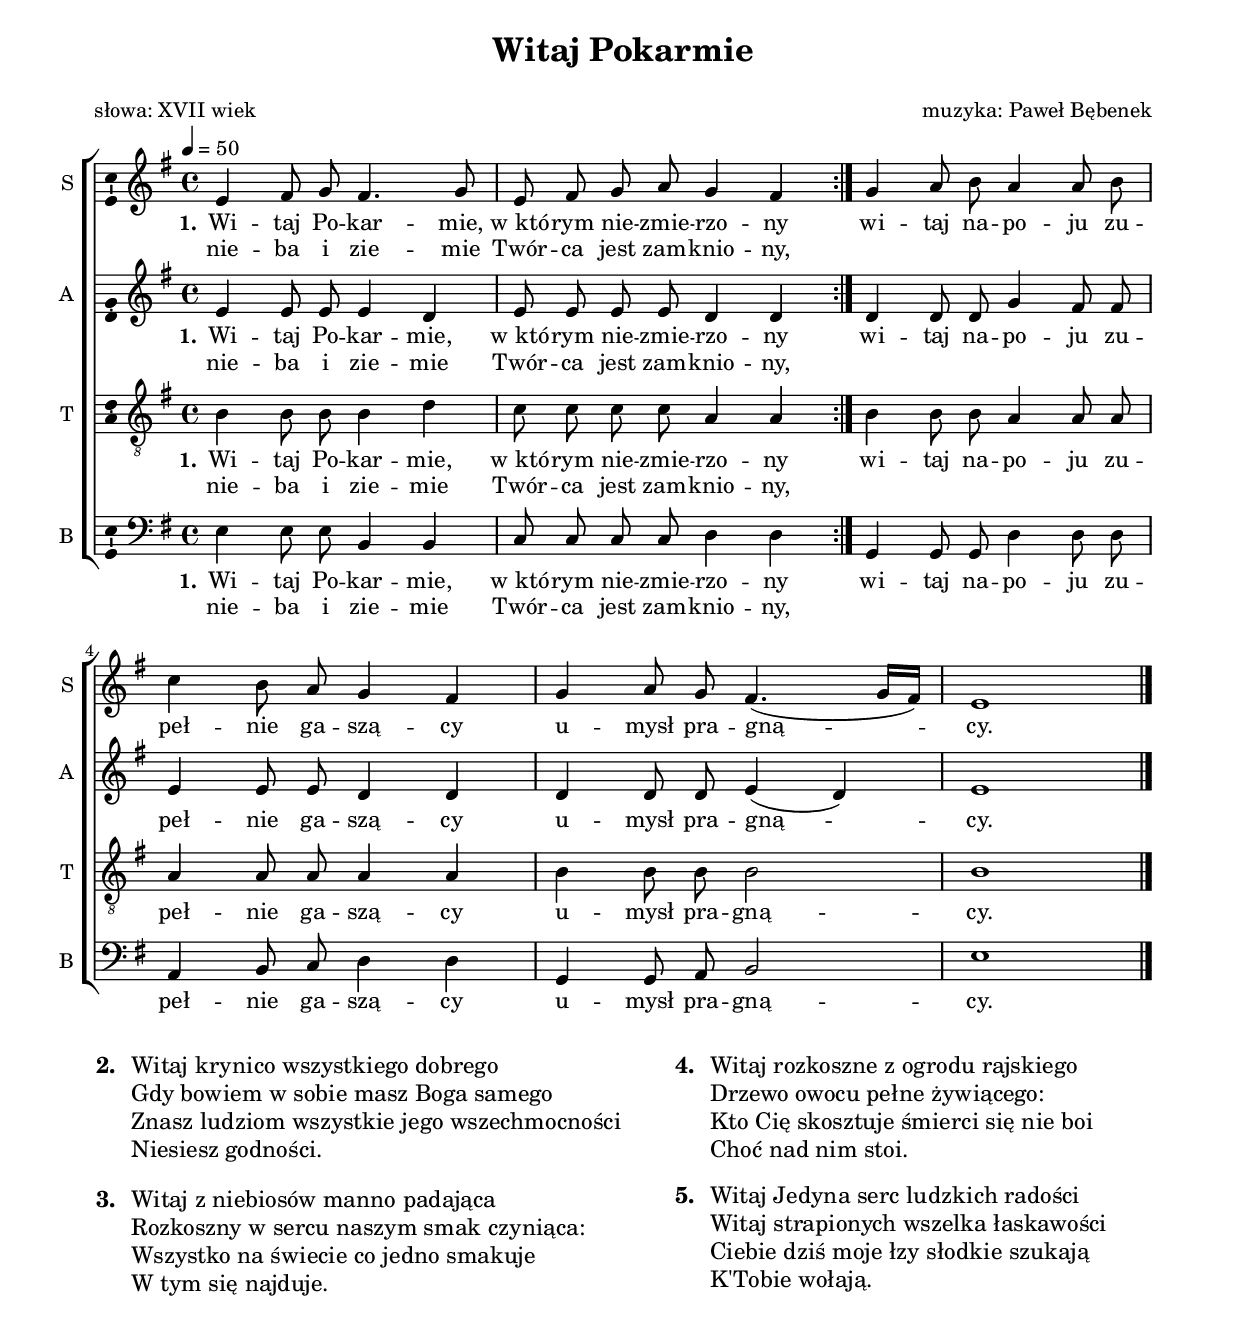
%{TODO:
  W kilku miejscach jest akord sus4,
  który rozwiązuje się na zwykły z tercją.
  Zapisywać to czy nie robić bałaganu?
  A może w ogóle nie zapisywać do tego akordów?
  Posłuchać samemu.
%}

\version "2.17.3"
#(set-global-staff-size 18)

\paper {
  indent = 0 \mm
  left-margin = 16 \mm
  right-margin = 15 \mm
  system-system-spacing #'basic-distance = 16
  top-markup-spacing #'basic-distance = 6
}

\header	{
  title = \markup \column { "Witaj Pokarmie" " " }
  % śpiewnik Jagodyński, strona 106
  % (http://www.dbc.wroc.pl/dlibra/publication?id=10057&tab=3)
  poet = "słowa: XVII wiek"
  composer = "muzyka: Paweł Bębenek"
}
%--------------------------------MELODIA
melodiaSopranu = \relative f' {
  \autoBeamOff
  \key e \minor
  \time 4/4
  \tempo 4=50
  \repeat volta 2 {
    e4 fis8 g8 fis4. g8 |
    e8 fis8 g8 a8 g4 fis4 |
  }
  % 5
  g4 a8 b8 a4a8 b8 |
  c4 b8 a8 g4 fis4 |
  g4 a8 g8 fis4.( g16[ fis16]) |
  e1
  \bar "|."
}
melodiaAltu = \relative f' {
  \autoBeamOff
  \key e \minor
  \time 4/4
  \tempo 4=50
  \repeat volta 2 {
    e4 e8 e8 e4 d |
    e8 e8 e8 e8 d4 d4 |
  }
  % 5
  d4 d8 d8 g4 fis8 fis8 |
  e4 e8 e8 d4 d4 |
  d4 d8 d8 e4( d4) |
  e1
  \bar "|."
}
melodiaTenorow = \relative f {
  \autoBeamOff
  \key e \minor
  \time 4/4
  \tempo 4=50
  \repeat volta 2 {
    b4 b8 b b4 d |
    c8 c8 c8 c8 a4 a4 |
  }
  % 5
  b4 b8 b8 a4 a8 a8 |
  a4 a8 a8 a4 a4 |
  b4 b8 b8 b2 |
  b1
  \bar "|."
}
melodiaBasow = \relative f {
  \autoBeamOff
  \key e \minor
  \time 4/4
  \tempo 4=50
  \repeat volta 2 {
    e4 e8 e8 b4 b4 |
    c8 c8 c8 c8 d4 d4 |
  }
  % 5
  g,4 g8 g8 d'4 d8 d8 |
  a4 b8 c8 d4 d4 |
  g,4 g8 a8 b2 |
  e1
  \bar "|."
}
akordy = \chordmode {
  \repeat volta 2 {
    e2:m b:m c d
  }
  g2 d a:m d
  g2 b:m e1:m
}

%--------------------------------SŁOWA
tekst = \lyricmode {
  \set stanza = "1."
  Wi -- taj Po -- kar -- mie, |
  w_któ -- rym nie -- zmie -- rzo -- ny |
  wi -- taj na -- po -- ju zu -- |
  peł -- nie ga -- szą -- cy |
  u -- mysł pra -- gną -- | cy.
}
drugiWers = \lyricmode {
  nie -- ba i zie -- mie |
  Twór -- ca jest zam -- knio -- ny, |
}

tekstSopranu = \tekst
tekstAltu = \tekst
tekstTenorow = \tekst
tekstBasow = \tekst

zwrotkaII = \markup \column {
  "Witaj krynico wszystkiego dobrego"
  "Gdy bowiem w sobie masz Boga samego"
  "Znasz ludziom wszystkie jego wszechmocności"
  "Niesiesz godności."
}
zwrotkaIII = \markup \column {
  "Witaj z niebiosów manno padająca"
  "Rozkoszny w sercu naszym smak czyniąca:"
  "Wszystko na świecie co jedno smakuje"
  "W tym się najduje."
}
zwrotkaIV = \markup \column {
  "Witaj rozkoszne z ogrodu rajskiego"
  "Drzewo owocu pełne żywiącego:"
  "Kto Cię skosztuje śmierci się nie boi"
  "Choć nad nim stoi."
}
zwrotkaV = \markup \column {
  "Witaj Jedyna serc ludzkich radości"
  "Witaj strapionych wszelka łaskawości"
  "Ciebie dziś moje łzy słodkie szukają"
  "K'Tobie wołają."
}


%--------------------------------CAŁOŚĆ

\score {
  \new ChoirStaff <<
    % \new ChordNames { \germanChords \akordy }
    \new Staff = sopran {
      \clef treble
      \set Staff.instrumentName = "S "
      \set Staff.shortInstrumentName = "S "
      \new Voice = sopran {
        \set Voice.midiInstrument = "clarinet"
        \dynamicUp
        \tupletUp
        \melodiaSopranu
      }
    }
    \new Lyrics \lyricsto sopran \tekstSopranu
    \new Lyrics \lyricsto sopran \drugiWers

    \new Staff = alt {
      \clef treble
      \set Staff.instrumentName = "A "
      \set Staff.shortInstrumentName = "A "
      \new Voice = alt {
        \set Voice.midiInstrument = "english horn"
        \dynamicUp
        \tupletUp
        \melodiaAltu
      }
    }
    \new Lyrics \lyricsto alt \tekstAltu
    \new Lyrics \lyricsto alt \drugiWers

    \new Staff = tenor {
      \clef "treble_8"
      \set Staff.instrumentName = "T "
      \set Staff.shortInstrumentName = "T "
      \new Voice = tenor {
        \set Voice.midiInstrument = "english horn"
        \dynamicUp
        \tupletUp
        \melodiaTenorow
      }
    }
    \new Lyrics \lyricsto tenor \tekstTenorow
    \new Lyrics \lyricsto tenor \drugiWers

    \new Staff = bas {
      \clef bass
      \set Staff.instrumentName = "B "
      \set Staff.shortInstrumentName = "B "
      \new Voice = bas {
        \set Voice.midiInstrument = "clarinet"
        \dynamicUp
        \tupletUp
        \melodiaBasow
      }
    }
    \new Lyrics \lyricsto bas \tekstBasow
    \new Lyrics \lyricsto bas \drugiWers
  >>

  \layout {
    \compressFullBarRests
    \override NoteHead #'style = #'altdefault
    \context {
      \Staff
      \consists "Ambitus_engraver"
    }
    \context {
      \Lyrics
      \override LyricSpace #'minimum-distance = #0.7
      \override VerticalAxisGroup
      #'nonstaff-relatedstaff-spacing #'basic-distance = #5
      %\override VerticalAxisGroup
      %#'nonstaff-unrelatedstaff-spacing #'padding = #0.9
    }
  }
}

poziomyOdstepI = \markup \hspace #1
pionowyOdstepI = \markup \vspace #1

\markup {
  \vspace #2 % żeby nie zlewało się z nutami
  \fill-line {
    \large {
      \null

      \column {
        \line {
          \bold
          "2."
          \poziomyOdstepI
          \zwrotkaII
        }
        \pionowyOdstepI
        \line {
          \bold
          "3."
          \poziomyOdstepI
          \zwrotkaIII
        }
        \pionowyOdstepI
      }

      \null

      \column {
        \line {
          \bold
          "4."
          \poziomyOdstepI
          \zwrotkaIV
        }
        \pionowyOdstepI
        \line {
          \bold
          "5."
          \poziomyOdstepI
          \zwrotkaV
        }
        \pionowyOdstepI
      }

      \null
    }
  }
}